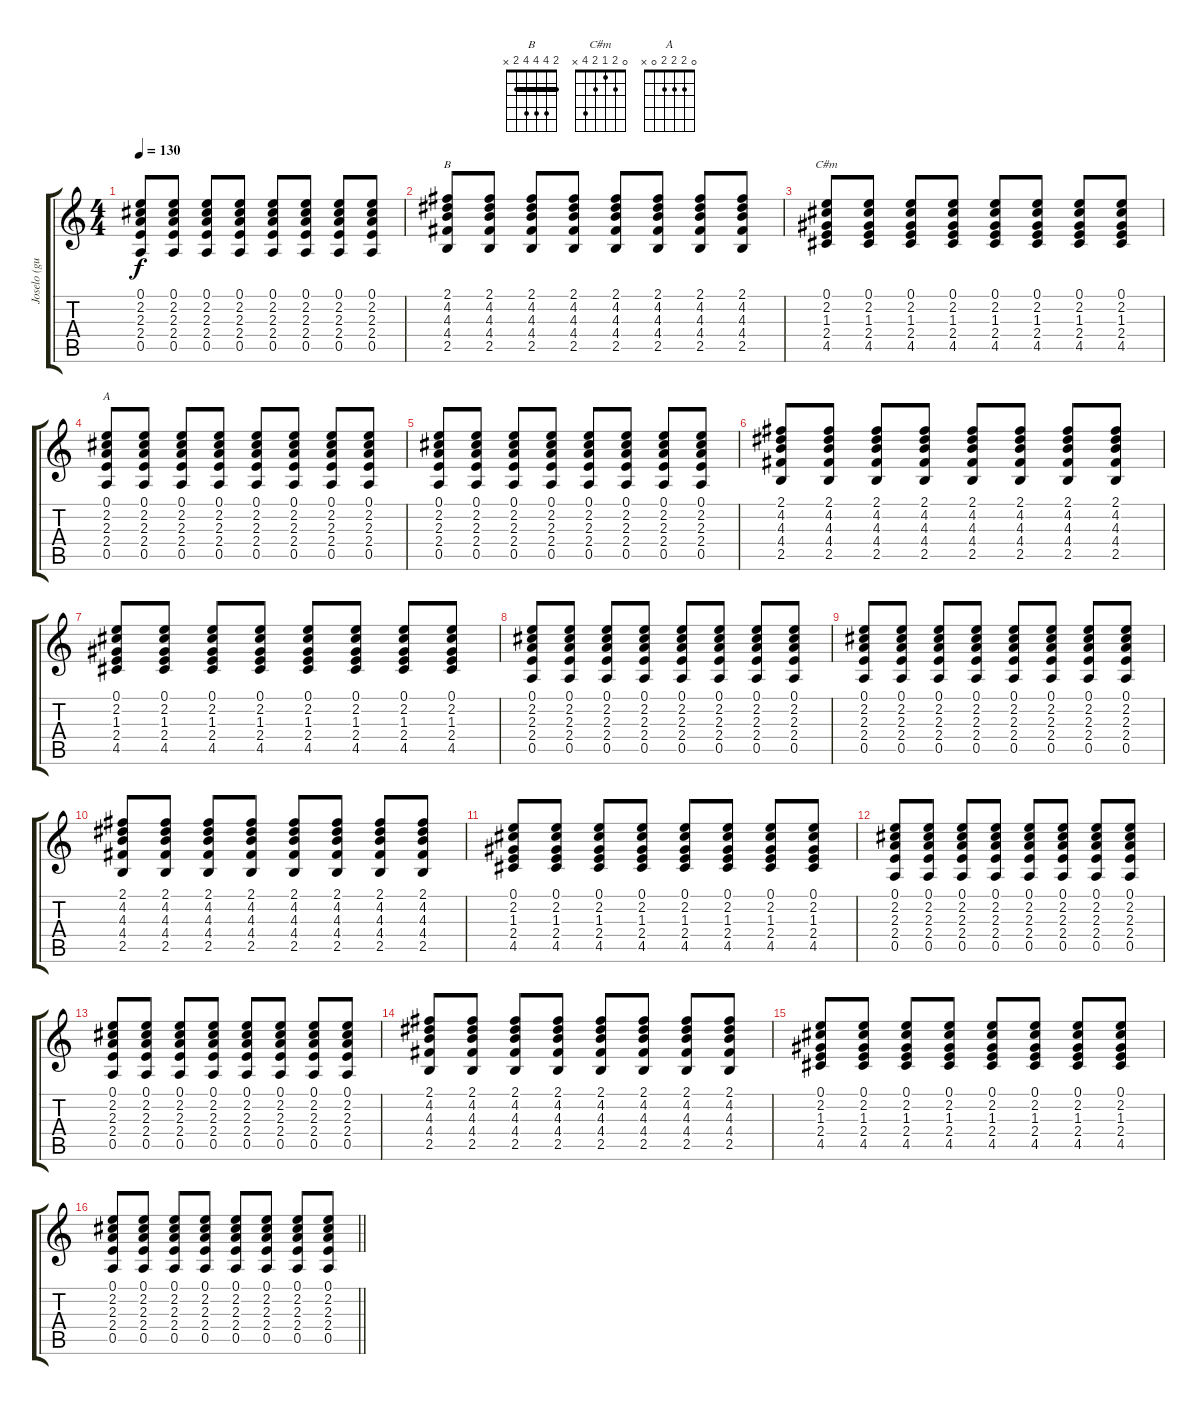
\track ("Joselo (guitarra)" "Joselo (gu") {instrument electricguitarjazz}
\staff {score tabs}
\tuning (E4 B3 G3 D3 A2 E2) {hide}
\chord ("B" 2 4 4 4 2 x) {barre 2}
\chord ("C#m" 0 2 1 2 4 x)
\chord ("A" 0 2 2 2 0 x)
\ts (4 4)
\tempo 130
\clef g2
\ks c
(0.1 2.2 2.3 2.4 0.5).8{dy f} (0.1 2.2 2.3 2.4 0.5).8 (0.1 2.2 2.3 2.4 0.5).8 (0.1 2.2 2.3 2.4 0.5).8 (0.1 2.2 2.3 2.4 0.5).8 (0.1 2.2 2.3 2.4 0.5).8 (0.1 2.2 2.3 2.4 0.5).8 (0.1 2.2 2.3 2.4 0.5).8 |
(2.1 4.2 4.3 4.4 2.5).8{ch "B"} (2.1 4.2 4.3 4.4 2.5).8 (2.1 4.2 4.3 4.4 2.5).8 (2.1 4.2 4.3 4.4 2.5).8 (2.1 4.2 4.3 4.4 2.5).8 (2.1 4.2 4.3 4.4 2.5).8 (2.1 4.2 4.3 4.4 2.5).8 (2.1 4.2 4.3 4.4 2.5).8 |
(0.1 2.2 1.3 2.4 4.5).8{ch "C#m"} (0.1 2.2 1.3 2.4 4.5).8 (0.1 2.2 1.3 2.4 4.5).8 (0.1 2.2 1.3 2.4 4.5).8 (0.1 2.2 1.3 2.4 4.5).8 (0.1 2.2 1.3 2.4 4.5).8 (0.1 2.2 1.3 2.4 4.5).8 (0.1 2.2 1.3 2.4 4.5).8 |
(0.1 2.2 2.3 2.4 0.5).8{ch "A"} (0.1 2.2 2.3 2.4 0.5).8 (0.1 2.2 2.3 2.4 0.5).8 (0.1 2.2 2.3 2.4 0.5).8 (0.1 2.2 2.3 2.4 0.5).8 (0.1 2.2 2.3 2.4 0.5).8 (0.1 2.2 2.3 2.4 0.5).8 (0.1 2.2 2.3 2.4 0.5).8 |
(0.1 2.2 2.3 2.4 0.5).8 (0.1 2.2 2.3 2.4 0.5).8 (0.1 2.2 2.3 2.4 0.5).8 (0.1 2.2 2.3 2.4 0.5).8 (0.1 2.2 2.3 2.4 0.5).8 (0.1 2.2 2.3 2.4 0.5).8 (0.1 2.2 2.3 2.4 0.5).8 (0.1 2.2 2.3 2.4 0.5).8 |
(2.1 4.2 4.3 4.4 2.5).8 (2.1 4.2 4.3 4.4 2.5).8 (2.1 4.2 4.3 4.4 2.5).8 (2.1 4.2 4.3 4.4 2.5).8 (2.1 4.2 4.3 4.4 2.5).8 (2.1 4.2 4.3 4.4 2.5).8 (2.1 4.2 4.3 4.4 2.5).8 (2.1 4.2 4.3 4.4 2.5).8 |
(0.1 2.2 1.3 2.4 4.5).8 (0.1 2.2 1.3 2.4 4.5).8 (0.1 2.2 1.3 2.4 4.5).8 (0.1 2.2 1.3 2.4 4.5).8 (0.1 2.2 1.3 2.4 4.5).8 (0.1 2.2 1.3 2.4 4.5).8 (0.1 2.2 1.3 2.4 4.5).8 (0.1 2.2 1.3 2.4 4.5).8 |
(0.1 2.2 2.3 2.4 0.5).8 (0.1 2.2 2.3 2.4 0.5).8 (0.1 2.2 2.3 2.4 0.5).8 (0.1 2.2 2.3 2.4 0.5).8 (0.1 2.2 2.3 2.4 0.5).8 (0.1 2.2 2.3 2.4 0.5).8 (0.1 2.2 2.3 2.4 0.5).8 (0.1 2.2 2.3 2.4 0.5).8 |
(0.1 2.2 2.3 2.4 0.5).8 (0.1 2.2 2.3 2.4 0.5).8 (0.1 2.2 2.3 2.4 0.5).8 (0.1 2.2 2.3 2.4 0.5).8 (0.1 2.2 2.3 2.4 0.5).8 (0.1 2.2 2.3 2.4 0.5).8 (0.1 2.2 2.3 2.4 0.5).8 (0.1 2.2 2.3 2.4 0.5).8 |
(2.1 4.2 4.3 4.4 2.5).8 (2.1 4.2 4.3 4.4 2.5).8 (2.1 4.2 4.3 4.4 2.5).8 (2.1 4.2 4.3 4.4 2.5).8 (2.1 4.2 4.3 4.4 2.5).8 (2.1 4.2 4.3 4.4 2.5).8 (2.1 4.2 4.3 4.4 2.5).8 (2.1 4.2 4.3 4.4 2.5).8 |
(0.1 2.2 1.3 2.4 4.5).8 (0.1 2.2 1.3 2.4 4.5).8 (0.1 2.2 1.3 2.4 4.5).8 (0.1 2.2 1.3 2.4 4.5).8 (0.1 2.2 1.3 2.4 4.5).8 (0.1 2.2 1.3 2.4 4.5).8 (0.1 2.2 1.3 2.4 4.5).8 (0.1 2.2 1.3 2.4 4.5).8 |
(0.1 2.2 2.3 2.4 0.5).8 (0.1 2.2 2.3 2.4 0.5).8 (0.1 2.2 2.3 2.4 0.5).8 (0.1 2.2 2.3 2.4 0.5).8 (0.1 2.2 2.3 2.4 0.5).8 (0.1 2.2 2.3 2.4 0.5).8 (0.1 2.2 2.3 2.4 0.5).8 (0.1 2.2 2.3 2.4 0.5).8 |
(0.1 2.2 2.3 2.4 0.5).8 (0.1 2.2 2.3 2.4 0.5).8 (0.1 2.2 2.3 2.4 0.5).8 (0.1 2.2 2.3 2.4 0.5).8 (0.1 2.2 2.3 2.4 0.5).8 (0.1 2.2 2.3 2.4 0.5).8 (0.1 2.2 2.3 2.4 0.5).8 (0.1 2.2 2.3 2.4 0.5).8 |
(2.1 4.2 4.3 4.4 2.5).8 (2.1 4.2 4.3 4.4 2.5).8 (2.1 4.2 4.3 4.4 2.5).8 (2.1 4.2 4.3 4.4 2.5).8 (2.1 4.2 4.3 4.4 2.5).8 (2.1 4.2 4.3 4.4 2.5).8 (2.1 4.2 4.3 4.4 2.5).8 (2.1 4.2 4.3 4.4 2.5).8 |
(0.1 2.2 1.3 2.4 4.5).8 (0.1 2.2 1.3 2.4 4.5).8 (0.1 2.2 1.3 2.4 4.5).8 (0.1 2.2 1.3 2.4 4.5).8 (0.1 2.2 1.3 2.4 4.5).8 (0.1 2.2 1.3 2.4 4.5).8 (0.1 2.2 1.3 2.4 4.5).8 (0.1 2.2 1.3 2.4 4.5).8 |
\barLineRight lightlight
(0.1 2.2 2.3 2.4 0.5).8 (0.1 2.2 2.3 2.4 0.5).8 (0.1 2.2 2.3 2.4 0.5).8 (0.1 2.2 2.3 2.4 0.5).8 (0.1 2.2 2.3 2.4 0.5).8 (0.1 2.2 2.3 2.4 0.5).8 (0.1 2.2 2.3 2.4 0.5).8 (0.1 2.2 2.3 2.4 0.5).8
